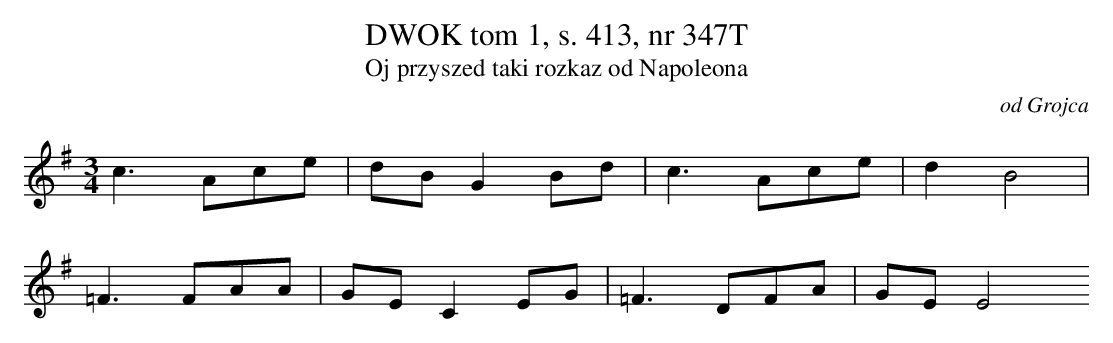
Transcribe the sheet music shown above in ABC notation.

X:1
T: DWOK tom 1, s. 413, nr 347T
T: Oj przyszed taki rozkaz od Napoleona
O: od Grojca
M: 3/4
L: 1/8
K: G
c3Ace | dBG2Bd | c3Ace | d2B4 |
=F3FAA | GEC2EG | =F3DFA | GEE4
